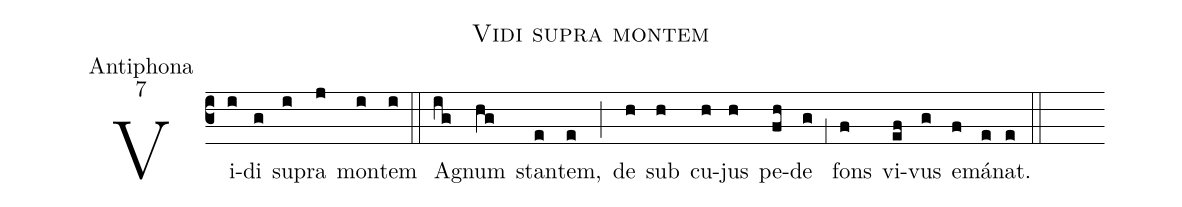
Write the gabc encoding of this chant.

name:Vidi supra montem;
office-part:Antiphona;
mode:7;
%%
(c3) Vi(i)di(g) su(i)pra(j) mon(i)tem(i) (::) A(ig)gnum(hg) stan(e)tem,(e) (;) de(h) sub(h) cu(h)jus(h) pe(fh)de(g) (;1) fons(f) vi(ef)vus(g) e(f)má(e)nat.(e) (::)
